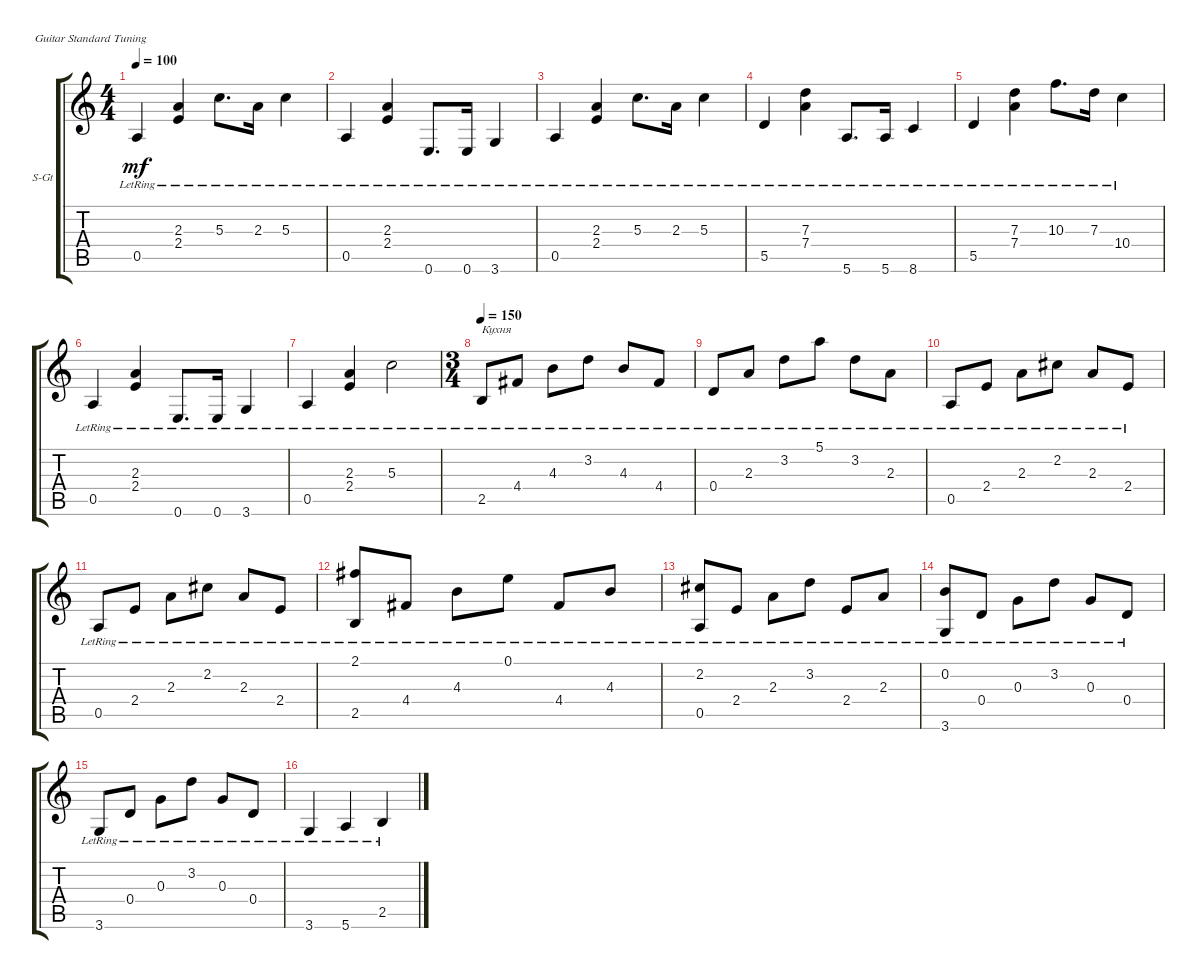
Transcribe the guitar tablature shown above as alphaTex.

\defaultSystemsLayout 4
\bracketExtendMode groupsimilarinstruments
\firstSystemTrackNameOrientation horizontal
\otherSystemsTrackNameOrientation horizontal
\track ("Steel Guitar" "S-Gt") {instrument acousticguitarsteel}
\staff {score tabs}
\tuning (E4 B3 G3 D3 A2 E2)
\ts (4 4)
\tempo 100
\clef g2
\ks c
0.5{lr}.4{dy mf} (2.4{lr} 2.3{lr}).4 5.3{lr}.8{d} 2.3{lr}.16 5.3{lr}.4 |
0.5{lr}.4 (2.4{lr} 2.3{lr}).4 0.6{lr}.8{d} 0.6{lr}.16 3.6{lr}.4 |
0.5{lr}.4 (2.4{lr} 2.3{lr}).4 5.3{lr}.8{d} 2.3{lr}.16 5.3{lr}.4 |
5.5{lr}.4 (7.4{lr} 7.3{lr}).4 5.6{lr}.8{d} 5.6{lr}.16 8.6{lr}.4 |
5.5{lr}.4 (7.4{lr} 7.3{lr}).4 10.3{lr}.8{d} 7.3{lr}.16 10.4{lr}.4 |
0.5{lr}.4 (2.4{lr} 2.3{lr}).4 0.6{lr}.8{d} 0.6{lr}.16 3.6{lr}.4 |
0.5{lr}.4 (2.4{lr} 2.3{lr}).4 5.3{lr}.2 |
\ts (3 4)
\tempo 150
2.5{lr}.8{txt "Кухня"} 4.4{lr}.8 4.3{lr}.8 3.2{lr}.8 4.3{lr}.8 4.4{lr}.8 |
0.4{lr}.8 2.3{lr}.8 3.2{lr}.8 5.1{lr}.8 3.2{lr}.8 2.3{lr}.8 |
0.5{lr}.8 2.4{lr}.8 2.3{lr}.8 2.2{lr}.8 2.3{lr}.8 2.4{lr}.8 |
0.5{lr}.8 2.4{lr}.8 2.3{lr}.8 2.2{lr}.8 2.3{lr}.8 2.4{lr}.8 |
(2.5{lr} 2.1{lr}).8 4.4{lr}.8 4.3{lr}.8 0.1{lr}.8 4.4{lr}.8 4.3{lr}.8 |
(0.5{lr} 2.2{lr}).8 2.4{lr}.8 2.3{lr}.8 3.2{lr}.8 2.4{lr}.8 2.3{lr}.8 |
(3.6{lr} 0.2{lr}).8 0.4{lr}.8 0.3{lr}.8 3.2{lr}.8 0.3{lr}.8 0.4{lr}.8 |
3.6{lr}.8 0.4{lr}.8 0.3{lr}.8 3.2{lr}.8 0.3{lr}.8 0.4{lr}.8 |
3.6{lr}.4 5.6{lr}.4 2.5{lr}.4
